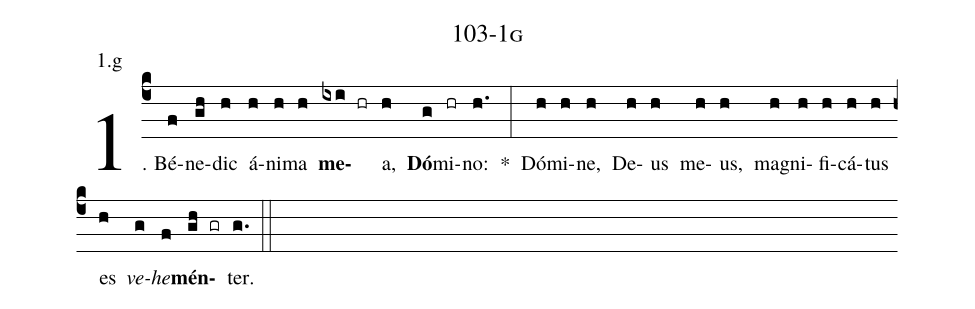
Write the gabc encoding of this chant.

name: 103-1g;
annotation: 1.g;
%%
(c4)1. Bé(f)ne(gh)dic(h) á(h)ni(h)ma(h) <b>me</b>(ixi hr)a,(h) <b>Dó</b>(g)mi(hr)no:(h.) *(:) Dó(h)mi(h)ne,(h) De(h)us(h) me(h)us,(h) ma(h)gni(h)fi(h)cá(h)tus(h) es(h) <i>ve</i>(g)<i>he</i>(f)<b>mén</b>(gh gr)ter.(g.) (::)
